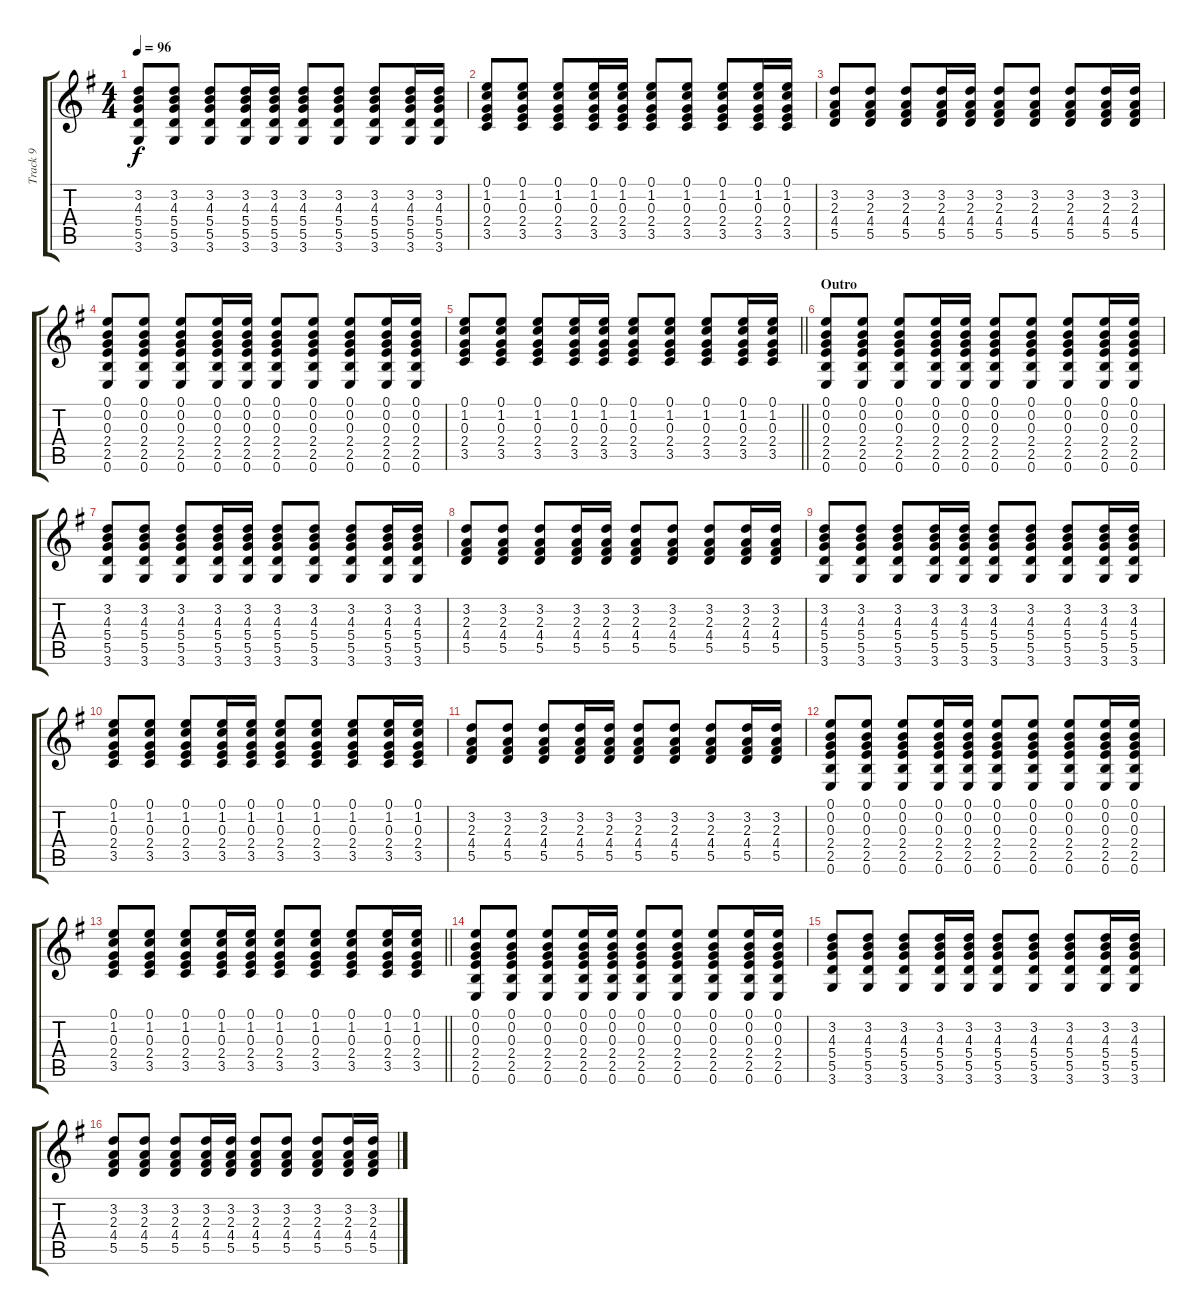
\track ("Track 9" "Track 9") {instrument overdrivenguitar}
\staff {score tabs}
\tuning (E4 B3 G3 D3 A2 E2) {hide}
\ts (4 4)
\tempo 96
\clef g2
\ks g
(3.2 4.3 5.4 5.5 3.6).8{dy f} (3.2 4.3 5.4 5.5 3.6).8 (3.2 4.3 5.4 5.5 3.6).8 (3.2 4.3 5.4 5.5 3.6).16 (3.2 4.3 5.4 5.5 3.6).16 (3.2 4.3 5.4 5.5 3.6).8 (3.2 4.3 5.4 5.5 3.6).8 (3.2 4.3 5.4 5.5 3.6).8 (3.2 4.3 5.4 5.5 3.6).16 (3.2 4.3 5.4 5.5 3.6).16 |
(0.1 1.2 0.3 2.4 3.5).8 (0.1 1.2 0.3 2.4 3.5).8 (0.1 1.2 0.3 2.4 3.5).8 (0.1 1.2 0.3 2.4 3.5).16 (0.1 1.2 0.3 2.4 3.5).16 (0.1 1.2 0.3 2.4 3.5).8 (0.1 1.2 0.3 2.4 3.5).8 (0.1 1.2 0.3 2.4 3.5).8 (0.1 1.2 0.3 2.4 3.5).16 (0.1 1.2 0.3 2.4 3.5).16 |
(3.2 2.3 4.4 5.5).8 (3.2 2.3 4.4 5.5).8 (3.2 2.3 4.4 5.5).8 (3.2 2.3 4.4 5.5).16 (3.2 2.3 4.4 5.5).16 (3.2 2.3 4.4 5.5).8 (3.2 2.3 4.4 5.5).8 (3.2 2.3 4.4 5.5).8 (3.2 2.3 4.4 5.5).16 (3.2 2.3 4.4 5.5).16 |
(0.1 0.2 0.3 2.4 2.5 0.6).8 (0.1 0.2 0.3 2.4 2.5 0.6).8 (0.1 0.2 0.3 2.4 2.5 0.6).8 (0.1 0.2 0.3 2.4 2.5 0.6).16 (0.1 0.2 0.3 2.4 2.5 0.6).16 (0.1 0.2 0.3 2.4 2.5 0.6).8 (0.1 0.2 0.3 2.4 2.5 0.6).8 (0.1 0.2 0.3 2.4 2.5 0.6).8 (0.1 0.2 0.3 2.4 2.5 0.6).16 (0.1 0.2 0.3 2.4 2.5 0.6).16 |
\barLineRight lightlight
(0.1 1.2 0.3 2.4 3.5).8 (0.1 1.2 0.3 2.4 3.5).8 (0.1 1.2 0.3 2.4 3.5).8 (0.1 1.2 0.3 2.4 3.5).16 (0.1 1.2 0.3 2.4 3.5).16 (0.1 1.2 0.3 2.4 3.5).8 (0.1 1.2 0.3 2.4 3.5).8 (0.1 1.2 0.3 2.4 3.5).8 (0.1 1.2 0.3 2.4 3.5).16 (0.1 1.2 0.3 2.4 3.5).16 |
\section ("" "Outro")
(0.1 0.2 0.3 2.4 2.5 0.6).8 (0.1 0.2 0.3 2.4 2.5 0.6).8 (0.1 0.2 0.3 2.4 2.5 0.6).8 (0.1 0.2 0.3 2.4 2.5 0.6).16 (0.1 0.2 0.3 2.4 2.5 0.6).16 (0.1 0.2 0.3 2.4 2.5 0.6).8 (0.1 0.2 0.3 2.4 2.5 0.6).8 (0.1 0.2 0.3 2.4 2.5 0.6).8 (0.1 0.2 0.3 2.4 2.5 0.6).16 (0.1 0.2 0.3 2.4 2.5 0.6).16 |
(3.2 4.3 5.4 5.5 3.6).8 (3.2 4.3 5.4 5.5 3.6).8 (3.2 4.3 5.4 5.5 3.6).8 (3.2 4.3 5.4 5.5 3.6).16 (3.2 4.3 5.4 5.5 3.6).16 (3.2 4.3 5.4 5.5 3.6).8 (3.2 4.3 5.4 5.5 3.6).8 (3.2 4.3 5.4 5.5 3.6).8 (3.2 4.3 5.4 5.5 3.6).16 (3.2 4.3 5.4 5.5 3.6).16 |
(3.2 2.3 4.4 5.5).8 (3.2 2.3 4.4 5.5).8 (3.2 2.3 4.4 5.5).8 (3.2 2.3 4.4 5.5).16 (3.2 2.3 4.4 5.5).16 (3.2 2.3 4.4 5.5).8 (3.2 2.3 4.4 5.5).8 (3.2 2.3 4.4 5.5).8 (3.2 2.3 4.4 5.5).16 (3.2 2.3 4.4 5.5).16 |
(3.2 4.3 5.4 5.5 3.6).8 (3.2 4.3 5.4 5.5 3.6).8 (3.2 4.3 5.4 5.5 3.6).8 (3.2 4.3 5.4 5.5 3.6).16 (3.2 4.3 5.4 5.5 3.6).16 (3.2 4.3 5.4 5.5 3.6).8 (3.2 4.3 5.4 5.5 3.6).8 (3.2 4.3 5.4 5.5 3.6).8 (3.2 4.3 5.4 5.5 3.6).16 (3.2 4.3 5.4 5.5 3.6).16 |
(0.1 1.2 0.3 2.4 3.5).8 (0.1 1.2 0.3 2.4 3.5).8 (0.1 1.2 0.3 2.4 3.5).8 (0.1 1.2 0.3 2.4 3.5).16 (0.1 1.2 0.3 2.4 3.5).16 (0.1 1.2 0.3 2.4 3.5).8 (0.1 1.2 0.3 2.4 3.5).8 (0.1 1.2 0.3 2.4 3.5).8 (0.1 1.2 0.3 2.4 3.5).16 (0.1 1.2 0.3 2.4 3.5).16 |
(3.2 2.3 4.4 5.5).8 (3.2 2.3 4.4 5.5).8 (3.2 2.3 4.4 5.5).8 (3.2 2.3 4.4 5.5).16 (3.2 2.3 4.4 5.5).16 (3.2 2.3 4.4 5.5).8 (3.2 2.3 4.4 5.5).8 (3.2 2.3 4.4 5.5).8 (3.2 2.3 4.4 5.5).16 (3.2 2.3 4.4 5.5).16 |
(0.1 0.2 0.3 2.4 2.5 0.6).8 (0.1 0.2 0.3 2.4 2.5 0.6).8 (0.1 0.2 0.3 2.4 2.5 0.6).8 (0.1 0.2 0.3 2.4 2.5 0.6).16 (0.1 0.2 0.3 2.4 2.5 0.6).16 (0.1 0.2 0.3 2.4 2.5 0.6).8 (0.1 0.2 0.3 2.4 2.5 0.6).8 (0.1 0.2 0.3 2.4 2.5 0.6).8 (0.1 0.2 0.3 2.4 2.5 0.6).16 (0.1 0.2 0.3 2.4 2.5 0.6).16 |
\barLineRight lightlight
(0.1 1.2 0.3 2.4 3.5).8 (0.1 1.2 0.3 2.4 3.5).8 (0.1 1.2 0.3 2.4 3.5).8 (0.1 1.2 0.3 2.4 3.5).16 (0.1 1.2 0.3 2.4 3.5).16 (0.1 1.2 0.3 2.4 3.5).8 (0.1 1.2 0.3 2.4 3.5).8 (0.1 1.2 0.3 2.4 3.5).8 (0.1 1.2 0.3 2.4 3.5).16 (0.1 1.2 0.3 2.4 3.5).16 |
\section ("" "")
(0.1 0.2 0.3 2.4 2.5 0.6).8 (0.1 0.2 0.3 2.4 2.5 0.6).8 (0.1 0.2 0.3 2.4 2.5 0.6).8 (0.1 0.2 0.3 2.4 2.5 0.6).16 (0.1 0.2 0.3 2.4 2.5 0.6).16 (0.1 0.2 0.3 2.4 2.5 0.6).8 (0.1 0.2 0.3 2.4 2.5 0.6).8 (0.1 0.2 0.3 2.4 2.5 0.6).8 (0.1 0.2 0.3 2.4 2.5 0.6).16 (0.1 0.2 0.3 2.4 2.5 0.6).16 |
(3.2 4.3 5.4 5.5 3.6).8 (3.2 4.3 5.4 5.5 3.6).8 (3.2 4.3 5.4 5.5 3.6).8 (3.2 4.3 5.4 5.5 3.6).16 (3.2 4.3 5.4 5.5 3.6).16 (3.2 4.3 5.4 5.5 3.6).8 (3.2 4.3 5.4 5.5 3.6).8 (3.2 4.3 5.4 5.5 3.6).8 (3.2 4.3 5.4 5.5 3.6).16 (3.2 4.3 5.4 5.5 3.6).16 |
(3.2 2.3 4.4 5.5).8 (3.2 2.3 4.4 5.5).8 (3.2 2.3 4.4 5.5).8 (3.2 2.3 4.4 5.5).16 (3.2 2.3 4.4 5.5).16 (3.2 2.3 4.4 5.5).8 (3.2 2.3 4.4 5.5).8 (3.2 2.3 4.4 5.5).8 (3.2 2.3 4.4 5.5).16 (3.2 2.3 4.4 5.5).16
